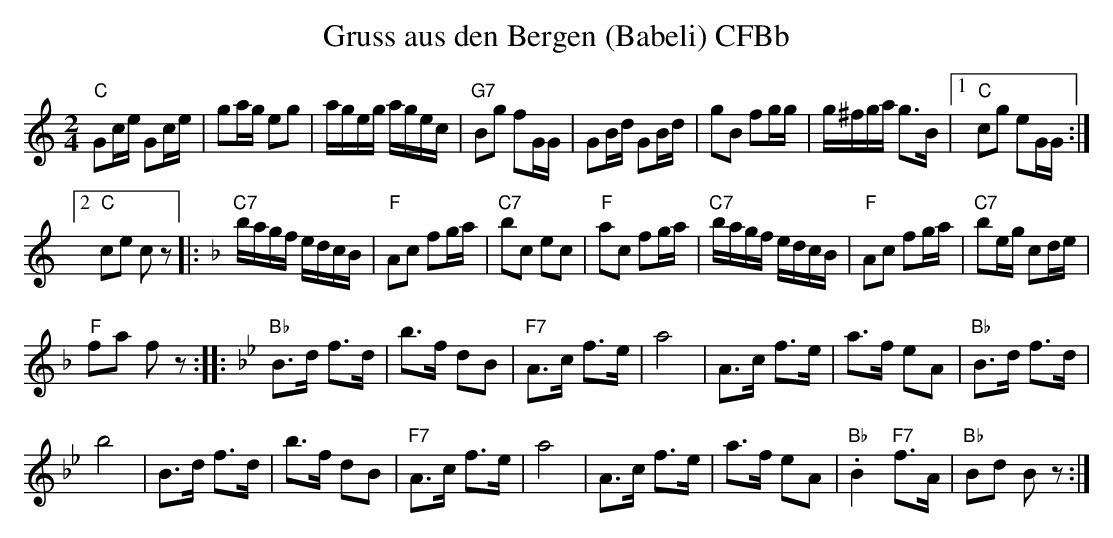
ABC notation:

X:1
T: Gruss aus den Bergen (Babeli) CFBb
M:2/4
L:1/16
K:C
"C"G2ce G2ce | g2ag e2g2 | ageg agec | "G7"B2g2 f2GG | G2Bd G2Bd | g2B2 f2gg | g^fga g3B |1 "C"c2g2 e2GG :|2
"C"c2e2 c2z2 |: [K:F] "C7"bagf edcB | "F"A2c2 f2ga | "C7"b2c2 e2c2 | "F"a2c2 f2ga | "C7"bagf edcB | "F"A2c2 f2ga | "C7"b2eg c2de |
"F"f2a2 f2z2 :: [K:Bb] [L:1/8] "Bb"B>d f>d | b>f dB | "F7"A>c f>e | a4 | A>c f>e | a>f eA | "Bb"B>d f>d |
b4 | B>d f>d | b>f dB | "F7"A>c f>e | a4 | A>c f>e | a>f eA | "Bb".B2 "F7"f>A | "Bb"Bd Bz :|
